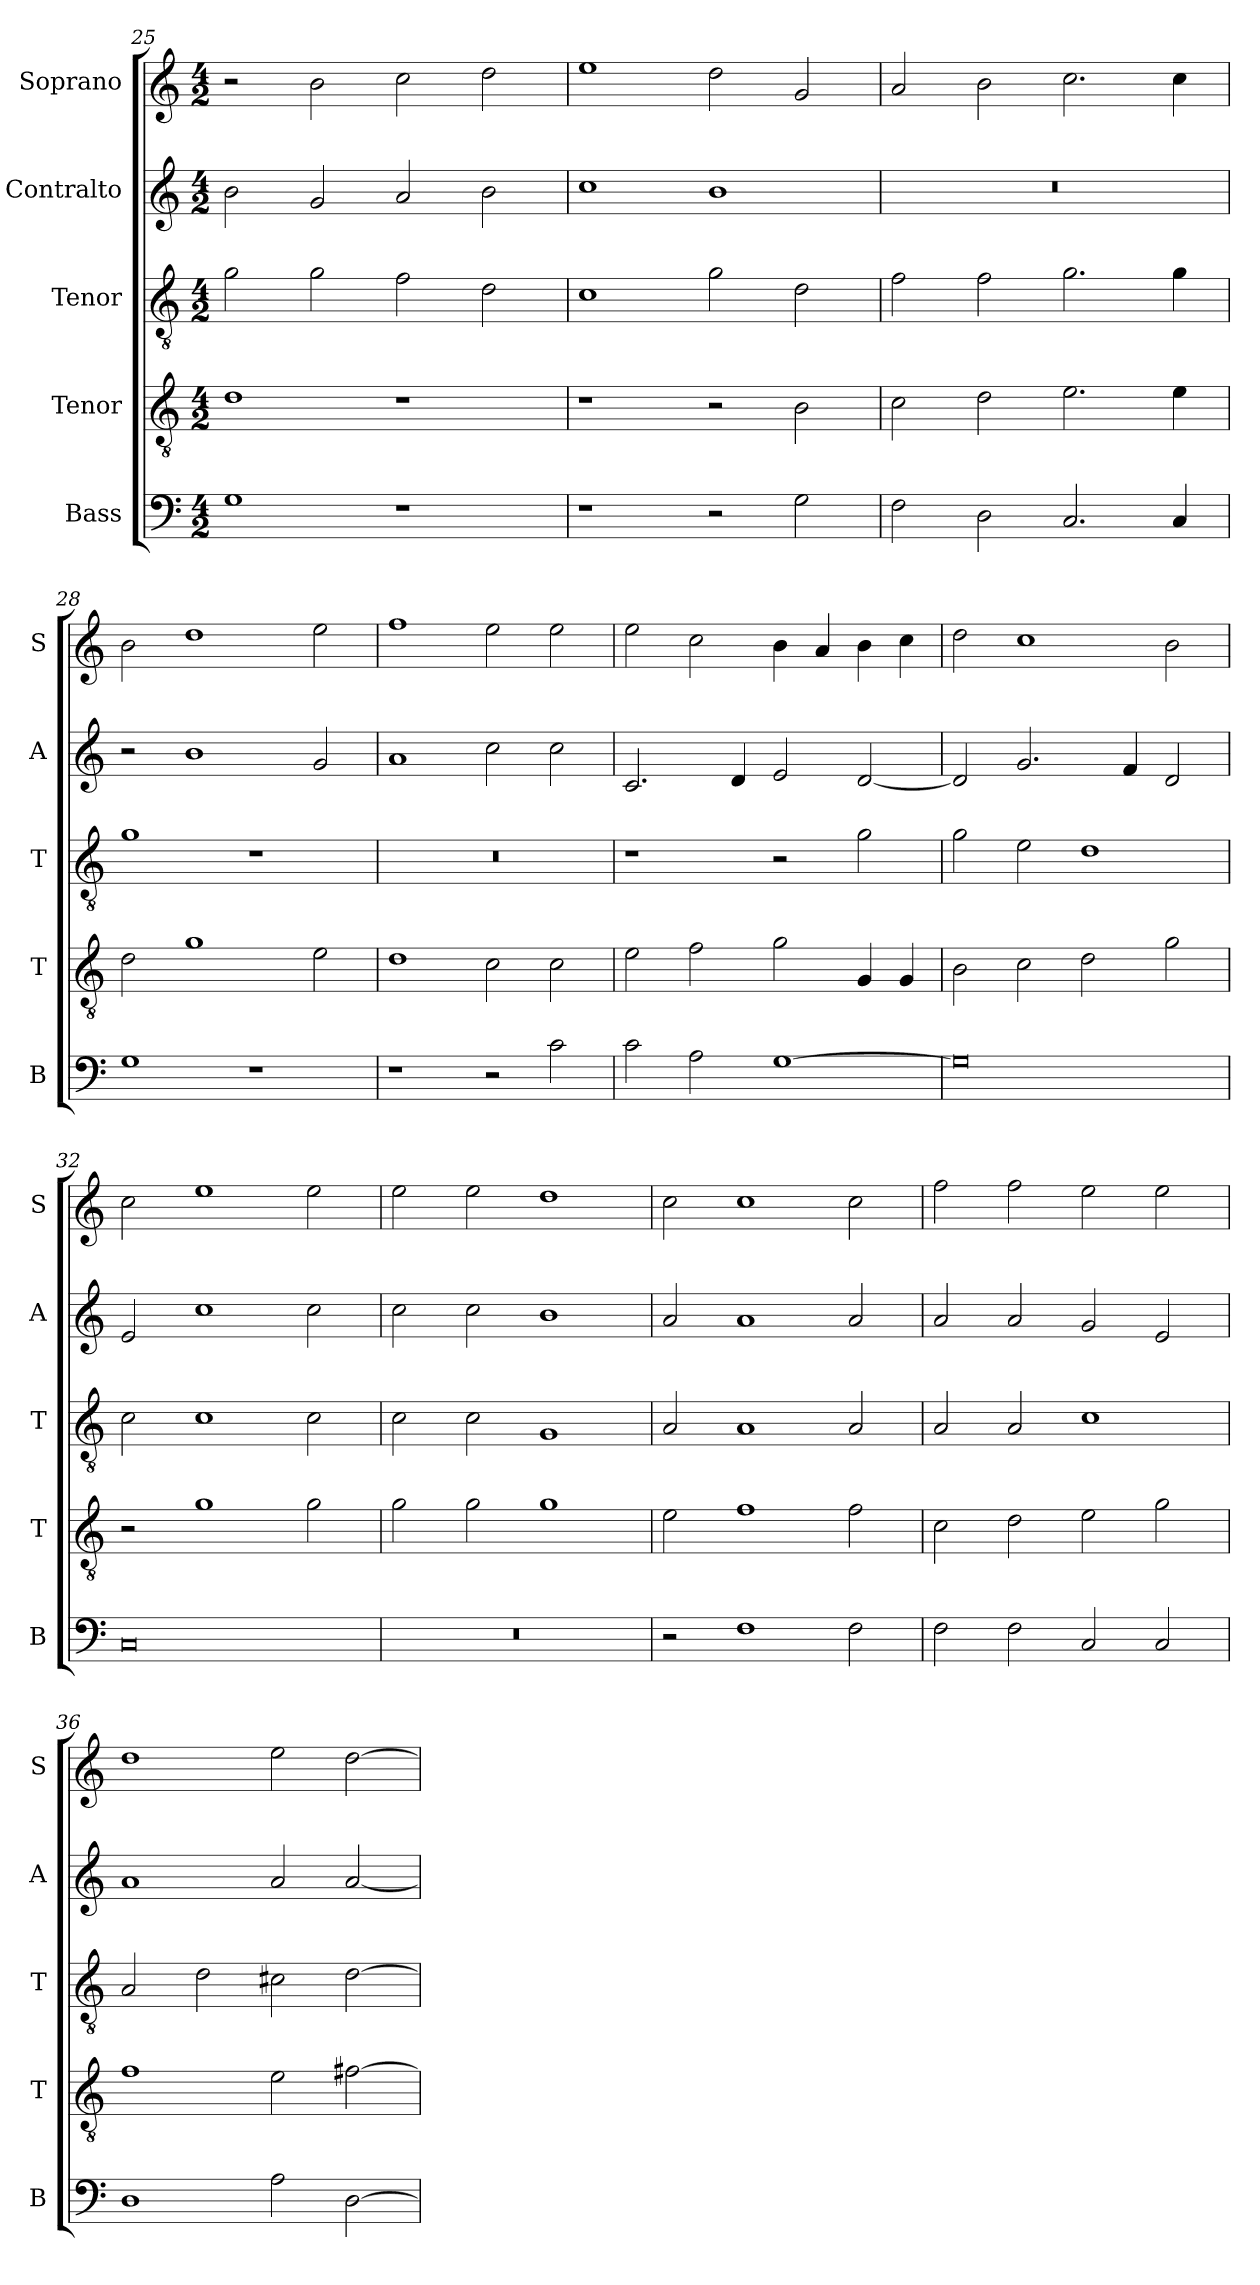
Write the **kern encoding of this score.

**kern	**kern	**kern	**kern	**kern
*part5	*part4	*part3	*part2	*part1
*staff5	*staff4	*staff3	*staff2	*staff1
*I"Bass	*I"Tenor	*I"Tenor	*I"Contralto	*I"Soprano
*I'B	*I'T	*I'T	*I'A	*I'S
*clefF4	*clefGv2	*clefGv2	*clefG2	*clefG2
*k[]	*k[]	*k[]	*k[]	*k[]
*G:mix	*G:mix	*G:mix	*G:mix	*G:mix
*M4/2	*M4/2	*M4/2	*M4/2	*M4/2
=25	=25	=25	=25	=25
1G	1d	2g	2b	2r
.	.	2g	2g	2b
1r	1r	2f	2a	2cc
.	.	2d	2b	2dd
=26	=26	=26	=26	=26
1r	1r	1c	1cc	1ee
2r	2r	2g	1b	2dd
2G	2B	2d	.	2g
=27	=27	=27	=27	=27
2F	2c	2f	0r	2a
2D	2d	2f	.	2b
2.C	2.e	2.g	.	2.cc
4C	4e	4g	.	4cc
=28	=28	=28	=28	=28
1G	2d	1g	2r	2b
.	1g	.	1b	1dd
1r	.	1r	.	.
.	2e	.	2g	2ee
=29	=29	=29	=29	=29
1r	1d	0r	1a	1ff
2r	2c	.	2cc	2ee
2c	2c	.	2cc	2ee
=30	=30	=30	=30	=30
2c	2e	1r	2.c	2ee
2A	2f	.	.	2cc
.	.	.	4d	.
[1G	2g	2r	2e	4b
.	.	.	.	4a
.	4G	2g	[2d	4b
.	4G	.	.	4cc
=31	=31	=31	=31	=31
0G]	2B	2g	2d]	2dd
.	2c	2e	2.g	1cc
.	2d	1d	.	.
.	.	.	4f	.
.	2g	.	2d	2b
=32	=32	=32	=32	=32
0C	2r	2c	2e	2cc
.	1g	1c	1cc	1ee
.	2g	2c	2cc	2ee
=33	=33	=33	=33	=33
0r	2g	2c	2cc	2ee
.	2g	2c	2cc	2ee
.	1g	1G	1b	1dd
=34	=34	=34	=34	=34
2r	2e	2A	2a	2cc
1F	1f	1A	1a	1cc
2F	2f	2A	2a	2cc
=35	=35	=35	=35	=35
2F	2c	2A	2a	2ff
2F	2d	2A	2a	2ff
2C	2e	1c	2g	2ee
2C	2g	.	2e	2ee
=36	=36	=36	=36	=36
1D	1f	2A	1a	1dd
.	.	2d	.	.
2A	2e	2c#X	2a	2ee
[2D	[2f#X	[2d	[2a	[2dd
=	=	=	=	=
*-	*-	*-	*-	*-
